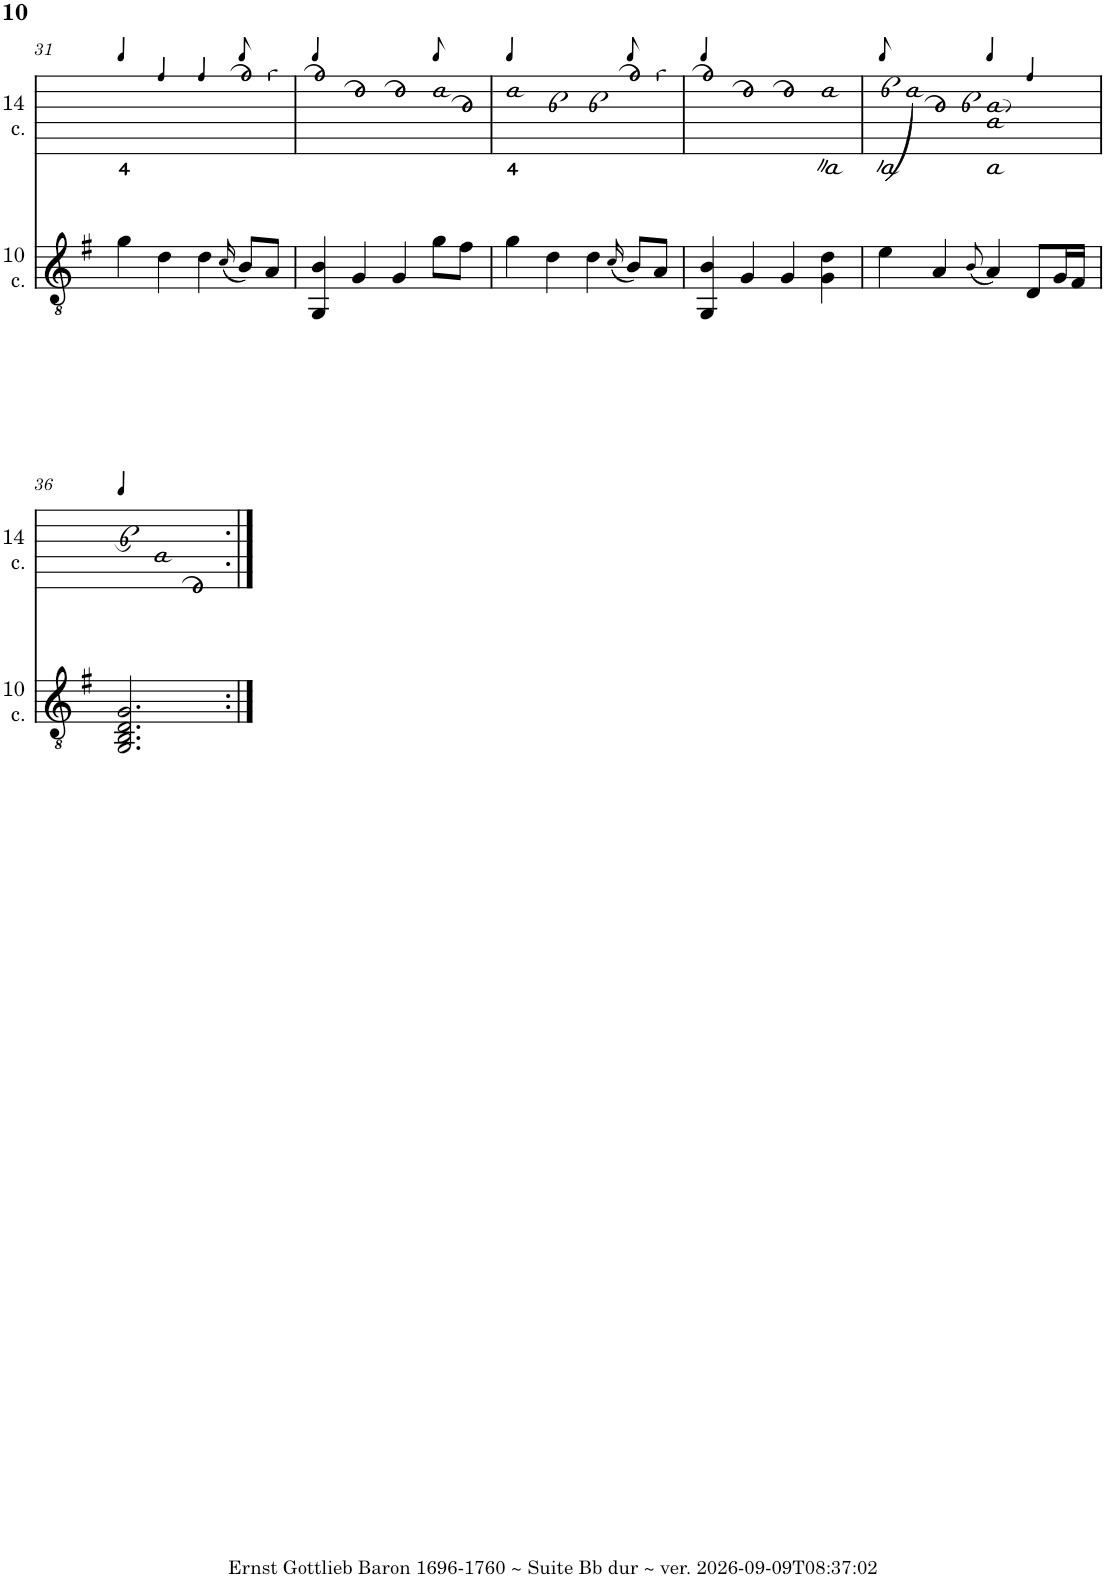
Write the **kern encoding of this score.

**kern	**kern
*part2	*part1
*staff2	*staff1
*I"10 c.	*I"14 c.
*I'10 c.	*I'14 c.
!!LO:PB:g=z
*clefGv2	*
*k[f#]	*k[b-e-]
*M4/4	*M4/4
*met(c)	*met(c)
=31	=31
4g\	4BBB-
4d\	4r
4d\	4r
(16qc/	.
8B/L)	8b-L
8A/J	8aJ
=32	=32
4GG/ 4B/	4b-
4G/	4f
4G/	4f
8g\L	8dL
8f#\J	8cJ
=33	=33
4g\	4BBB- 4d
4d\	4B-
4d\	4B-
(16qc/	.
8B/L)	8b-L
8A/J	8aJ
=34	=34
4GG/ 4B/	4b-
4G/	4f
4G/	4f
4G\ 4d\	4DD 4d
=35	=35
4e\	(<8EE-\ 8e-\L
.	8dJ)
4A/	8cL
.	8B-J
(8qB/	.
4A/)	4FF 4F 4A
8D/L	4r
16G/L	.
16F#/JJ	.
!!LO:LB:g=z
=36	=36
2.GG/ 2.BB/ 2.D/ 2.G/	4B-
.	4F
.	4BB-
=:|!	=:|!
*-	*-
